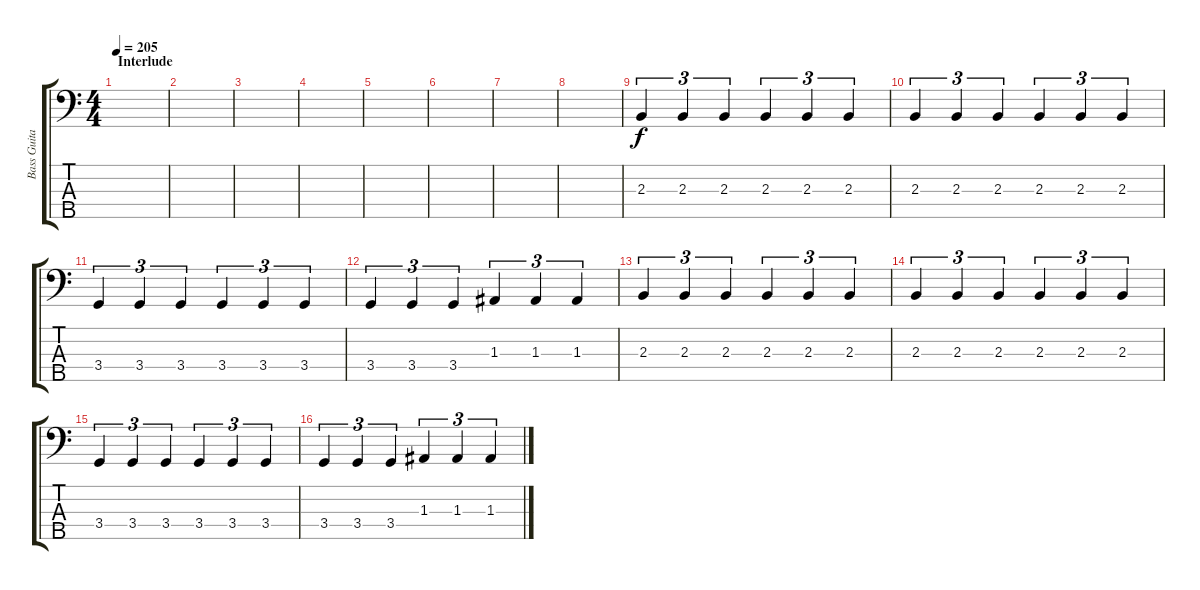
\track ("Bass Guitar" "Bass Guita") {instrument electricbasspick}
\staff {score tabs}
\tuning (G2 D2 A1 E1 B0) {hide}
\ts (4 4)
\section ("" "Interlude")
\tempo 205
\clef f4
\ks c
|
|
|
|
|
|
|
|
2.3.4{tu (3 2)} 2.3.4{tu (3 2)} 2.3.4{tu (3 2)} 2.3.4{tu (3 2)} 2.3.4{tu (3 2)} 2.3.4{tu (3 2)} |
2.3.4{tu (3 2)} 2.3.4{tu (3 2)} 2.3.4{tu (3 2)} 2.3.4{tu (3 2)} 2.3.4{tu (3 2)} 2.3.4{tu (3 2)} |
3.4.4{tu (3 2)} 3.4.4{tu (3 2)} 3.4.4{tu (3 2)} 3.4.4{tu (3 2)} 3.4.4{tu (3 2)} 3.4.4{tu (3 2)} |
3.4.4{tu (3 2)} 3.4.4{tu (3 2)} 3.4.4{tu (3 2)} 1.3.4{tu (3 2)} 1.3.4{tu (3 2)} 1.3.4{tu (3 2)} |
2.3.4{tu (3 2)} 2.3.4{tu (3 2)} 2.3.4{tu (3 2)} 2.3.4{tu (3 2)} 2.3.4{tu (3 2)} 2.3.4{tu (3 2)} |
2.3.4{tu (3 2)} 2.3.4{tu (3 2)} 2.3.4{tu (3 2)} 2.3.4{tu (3 2)} 2.3.4{tu (3 2)} 2.3.4{tu (3 2)} |
3.4.4{tu (3 2)} 3.4.4{tu (3 2)} 3.4.4{tu (3 2)} 3.4.4{tu (3 2)} 3.4.4{tu (3 2)} 3.4.4{tu (3 2)} |
3.4.4{tu (3 2)} 3.4.4{tu (3 2)} 3.4.4{tu (3 2)} 1.3.4{tu (3 2)} 1.3.4{tu (3 2)} 1.3.4{tu (3 2)}
